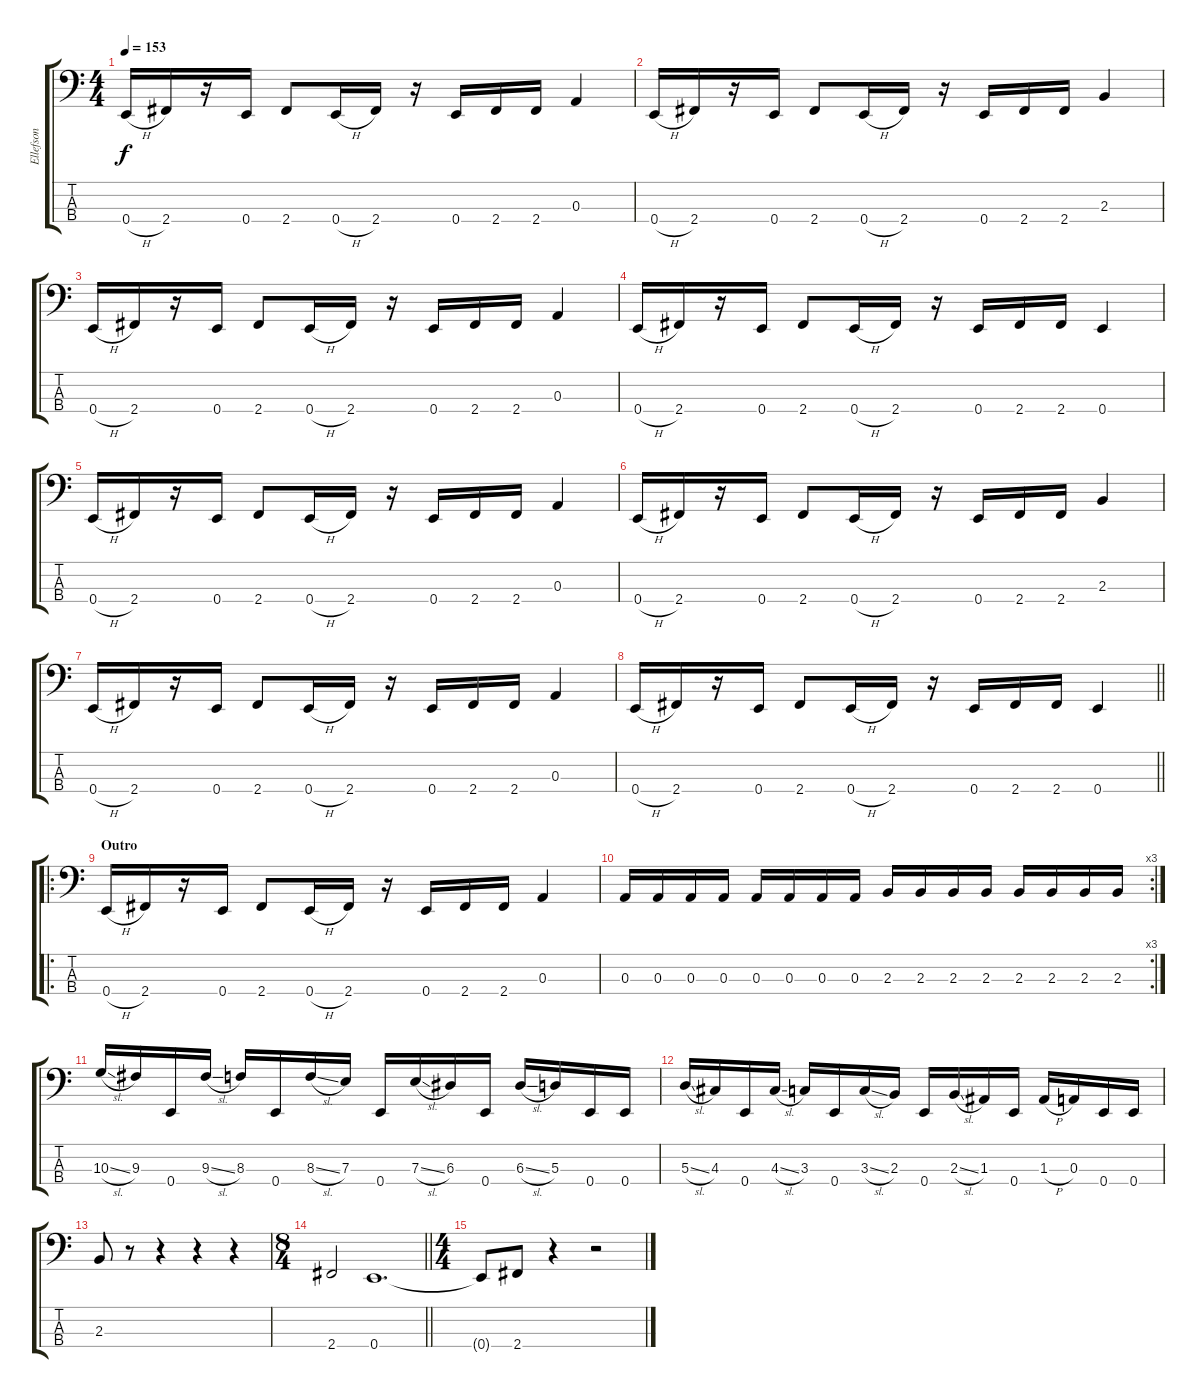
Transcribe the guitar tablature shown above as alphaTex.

\track ("Ellefson" "Ellefson") {instrument electricbasspick}
\staff {score tabs}
\tuning (G2 D2 A1 E1) {hide}
\ts (4 4)
\tempo 153
\clef f4
\ks c
0.4{h}.16{dy f} 2.4.16 r.16 0.4.16 2.4.8 0.4{h}.16 2.4.16 r.16 0.4.16 2.4.16 2.4.16 0.3.4 |
0.4{h}.16 2.4.16 r.16 0.4.16 2.4.8 0.4{h}.16 2.4.16 r.16 0.4.16 2.4.16 2.4.16 2.3.4 |
0.4{h}.16 2.4.16 r.16 0.4.16 2.4.8 0.4{h}.16 2.4.16 r.16 0.4.16 2.4.16 2.4.16 0.3.4 |
0.4{h}.16 2.4.16 r.16 0.4.16 2.4.8 0.4{h}.16 2.4.16 r.16 0.4.16 2.4.16 2.4.16 0.4.4 |
0.4{h}.16 2.4.16 r.16 0.4.16 2.4.8 0.4{h}.16 2.4.16 r.16 0.4.16 2.4.16 2.4.16 0.3.4 |
0.4{h}.16 2.4.16 r.16 0.4.16 2.4.8 0.4{h}.16 2.4.16 r.16 0.4.16 2.4.16 2.4.16 2.3.4 |
0.4{h}.16 2.4.16 r.16 0.4.16 2.4.8 0.4{h}.16 2.4.16 r.16 0.4.16 2.4.16 2.4.16 0.3.4 |
\barLineRight lightlight
0.4{h}.16 2.4.16 r.16 0.4.16 2.4.8 0.4{h}.16 2.4.16 r.16 0.4.16 2.4.16 2.4.16 0.4.4 |
\ro
\section ("" "Outro")
0.4{h}.16 2.4.16 r.16 0.4.16 2.4.8 0.4{h}.16 2.4.16 r.16 0.4.16 2.4.16 2.4.16 0.3.4 |
\rc 3
0.3.16 0.3.16 0.3.16 0.3.16 0.3.16 0.3.16 0.3.16 0.3.16 2.3.16 2.3.16 2.3.16 2.3.16 2.3.16 2.3.16 2.3.16 2.3.16 |
10.3{sl}.16 9.3.16 0.4.16 9.3{sl}.16 8.3.16 0.4.16 8.3{sl}.16 7.3.16 0.4.16 7.3{sl}.16 6.3.16 0.4.16 6.3{sl}.16 5.3.16 0.4.16 0.4.16 |
5.3{sl}.16 4.3.16 0.4.16 4.3{sl}.16 3.3.16 0.4.16 3.3{sl}.16 2.3.16 0.4.16 2.3{sl}.16 1.3.16 0.4.16 1.3{h}.16 0.3.16 0.4.16 0.4.16 |
2.3.8 r.8 r.4 r.4 r.4 |
\ts (8 4)
\barLineRight lightlight
2.4.2 0.4.1{d} |
\ts (4 4)
0.4{t}.8 2.4.8 r.4 r.2
